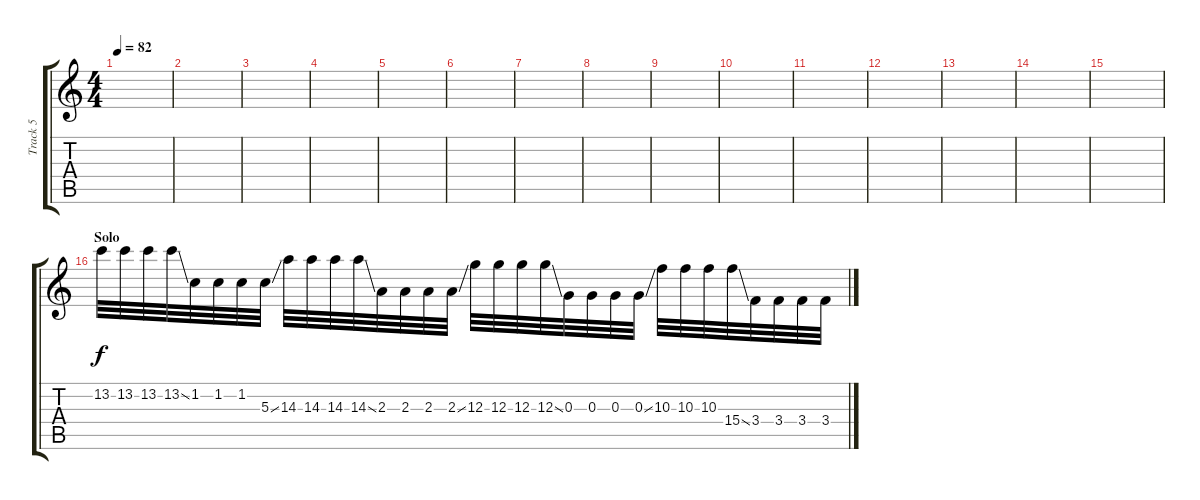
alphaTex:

\track ("Track 5" "Track 5") {instrument guitarharmonics}
\staff {score tabs}
\tuning (E4 B3 G3 D3 A2 D2) {hide}
\ts (4 4)
\tempo 82
\clef g2
\ks c
|
|
|
|
|
|
|
|
|
|
|
|
|
|
|
\section ("" "Solo")
13.2.32 13.2.32 13.2.32 13.2{ss}.32 1.2.32 1.2.32 1.2.32 5.3{ss}.32 14.3.32 14.3.32 14.3.32 14.3{ss}.32 2.3.32 2.3.32 2.3.32 2.3{ss}.32 12.3.32 12.3.32 12.3.32 12.3{ss}.32 0.3.32 0.3.32 0.3.32 0.3{ss}.32 10.3.32 10.3.32 10.3.32 15.4{ss}.32 3.4.32 3.4.32 3.4.32 3.4.32
